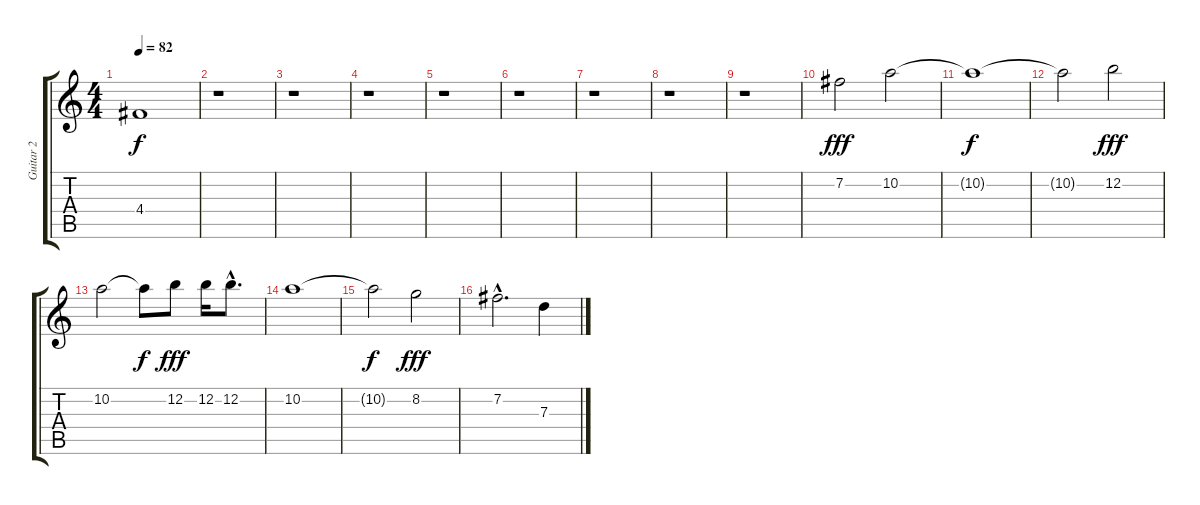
\track ("Guitar 2" "Guitar 2") {instrument overdrivenguitar}
\staff {score tabs}
\tuning (E4 B3 G3 D3 A2 E2) {hide}
\ts (4 4)
\tempo 82
\clef g2
\ks c
4.4{t}.1{dy f} |
r.1 |
r.1 |
r.1 |
r.1 |
r.1 |
r.1 |
r.1 |
r.1 |
7.2.2{dy fff} 10.2.2 |
10.2{t}.1{dy f} |
10.2{t}.2 12.2.2{dy fff} |
10.2.2 10.2{t}.8{dy f} 12.2.8{dy fff} 12.2.16 12.2{hac}.8{d} |
10.2.1 |
10.2{t}.2{dy f} 8.2.2{dy fff} |
7.2{hac}.2{d} 7.3.4
